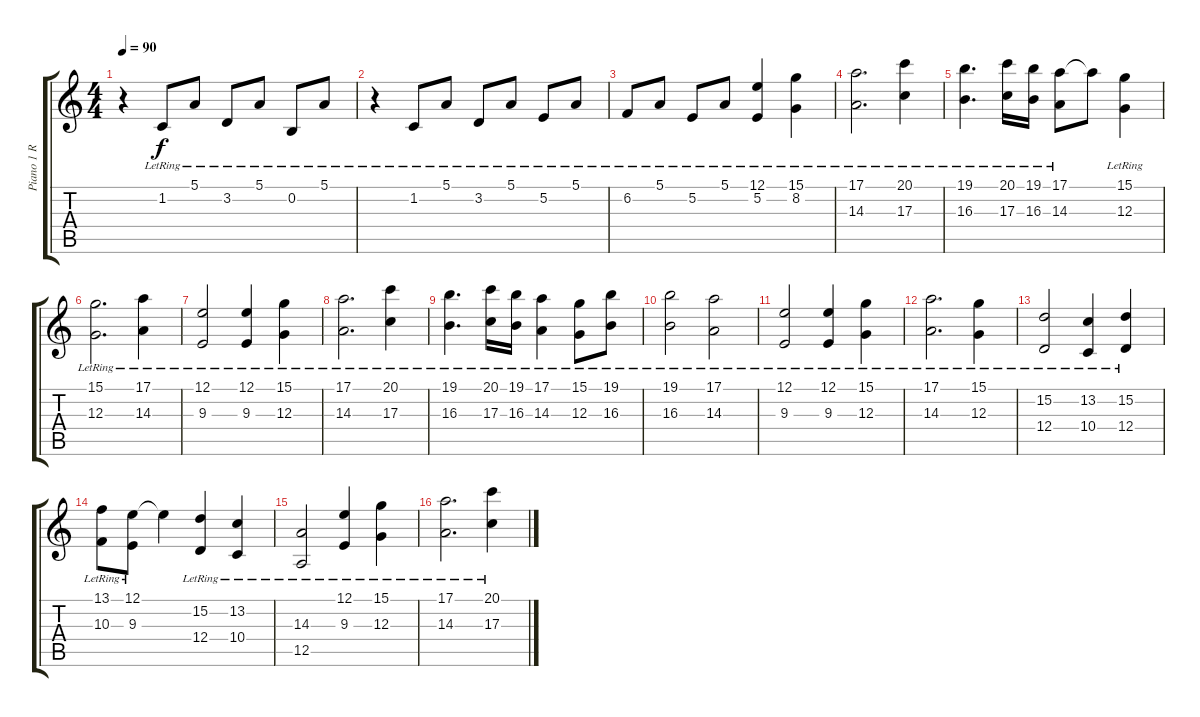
\track ("Piano 1 R" "Piano 1 R") {instrument acousticgrandpiano}
\staff {score tabs}
\tuning (E4 B3 G3 D3 A2 E2) {hide}
\ts (4 4)
\tempo 90
\clef g2
\ks c
r.4{dy f} 1.2{lr}.8 5.1{lr}.8 3.2{lr}.8 5.1{lr}.8 0.2{lr}.8 5.1{lr}.8 |
r.4 1.2{lr}.8 5.1{lr}.8 3.2{lr}.8 5.1{lr}.8 5.2{lr}.8 5.1{lr}.8 |
6.2{lr}.8 5.1{lr}.8 5.2{lr}.8 5.1{lr}.8 (12.1{lr} 5.2{lr}).4 (15.1{lr} 8.2{lr}).4 |
(17.1{lr} 14.3{lr}).2{d} (20.1{lr} 17.3{lr}).4 |
(19.1{lr} 16.3{lr}).4{d} (20.1{lr} 17.3{lr}).16 (19.1{lr} 16.3{lr}).16 (17.1{lr} 14.3{lr}).8 17.1{t}.8 (15.1{lr} 12.3{lr}).4 |
(15.1{lr} 12.3{lr}).2{d} (17.1{lr} 14.3{lr}).4 |
(12.1{lr} 9.3{lr}).2 (12.1{lr} 9.3{lr}).4 (15.1{lr} 12.3{lr}).4 |
(17.1{lr} 14.3{lr}).2{d} (20.1{lr} 17.3{lr}).4 |
(19.1{lr} 16.3{lr}).4{d} (20.1{lr} 17.3{lr}).16 (19.1{lr} 16.3{lr}).16 (17.1{lr} 14.3{lr}).4 (15.1{lr} 12.3{lr}).8 (19.1{lr} 16.3{lr}).8 |
(19.1{lr} 16.3{lr}).2 (17.1{lr} 14.3{lr}).2 |
(12.1{lr} 9.3{lr}).2 (12.1{lr} 9.3{lr}).4 (15.1{lr} 12.3{lr}).4 |
(17.1{lr} 14.3{lr}).2{d} (15.1{lr} 12.3{lr}).4 |
(15.2{lr} 12.4{lr}).2 (13.2{lr} 10.4{lr}).4 (15.2{lr} 12.4{lr}).4 |
(13.1{lr} 10.3{lr}).8 (12.1{lr} 9.3{lr}).8 12.1{t}.4 (15.2{lr} 12.4{lr}).4 (13.2{lr} 10.4{lr}).4 |
(14.3{lr} 12.5{lr}).2 (12.1{lr} 9.3{lr}).4 (15.1{lr} 12.3{lr}).4 |
(17.1{lr} 14.3{lr}).2{d} (20.1{lr} 17.3{lr}).4
